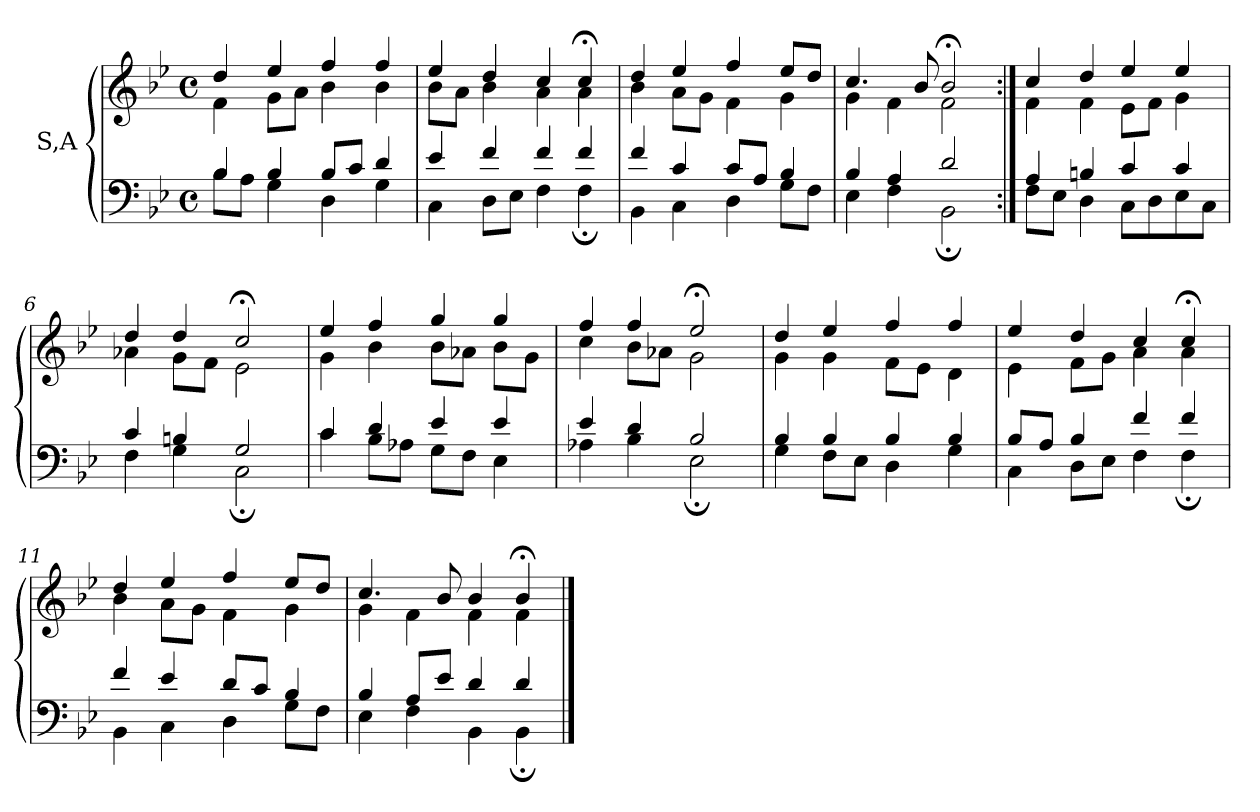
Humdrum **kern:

**kern	**kern
*part1	*part1
*staff2	*staff1
*I"S,A	*
!!LO:LB:g=z
*clefF4	*clefG2
*k[b-e-]	*k[b-e-]
*M4/4	*M4/4
*met(c)	*met(c)
=1	=1
*^	*^
4B-	8B-L	4dd	4f
.	8AJ	.	.
4B-	4G	4ee-	8gL
.	.	.	8aJ
8B-L	4D	4ff	4b-
8cJ	.	.	.
4d	4G	4ff	4b-
=2	=2	=2	=2
4e-	4C	4ee-	8b-L
.	.	.	8aJ
4f	8DL	4dd	4b-
.	8E-J	.	.
4f	4F	4cc	4a
4f	4F;	4cc;<	4a
=3	=3	=3	=3
4f	4BB-	4dd	4b-
4c	4C	4ee-	8aL
.	.	.	8gJ
8cL	4D	4ff	4f
8AJ	.	.	.
4B-	8GL	8ee-L	4g
.	8FJ	8ddJ	.
=4	=4	=4	=4
4B-	4E-	4.cc	4g
4A	4F	.	4f
.	.	8b-	.
2d	2BB-;	2b-;<	2f
!!LO:PB:g=z	!!
=5:|!	=5:|!	=5:|!	=5:|!
4A	8FL	4cc	4f
.	8E-J	.	.
4Bn	4D	4dd	4f
4c	8CL	4ee-	8e-L
.	8D	.	8fJ
4c	8E-	4ee-	4g
.	8CJ	.	.
=6	=6	=6	=6
4c	4F	4dd	4a-X
4Bn	4G	4dd	8gL
.	.	.	8fJ
2G	2C;	2cc;<	2e-
=7	=7	=7	=7
4c	4c	4ee-	4g
4d	8B-L	4ff	4b-
.	8A-XJ	.	.
4e-	8GL	4gg	8b-L
.	8FJ	.	8a-XJ
4e-	4E-	4gg	8b-L
.	.	.	8gJ
=8	=8	=8	=8
4e-	4A-X	4ff	4cc
4d	4B-	4ff	8b-L
.	.	.	8a-XJ
2B-	2E-;	2ee-;<	2g
!!LO:LB:g=z	!!
=9	=9	=9	=9
4B-	4G	4dd	4g
4B-	8FL	4ee-	4g
.	8E-J	.	.
4B-	4D	4ff	8fL
.	.	.	8e-J
4B-	4G	4ff	4d
=10	=10	=10	=10
8B-L	4C	4ee-	4e-
8AJ	.	.	.
4B-	8DL	4dd	8fL
.	8E-J	.	8gJ
4f	4F	4cc	4a
4f	4F;	4cc;<	4a
=11	=11	=11	=11
4f	4BB-	4dd	4b-
4e-	4C	4ee-	8aL
.	.	.	8gJ
8dL	4D	4ff	4f
8cJ	.	.	.
4B-	8GL	8ee-L	4g
.	8FJ	8ddJ	.
=12	=12	=12	=12
4B-	4E-	4.cc	4g
8AL	4F	.	4f
8e-J	.	8b-	.
4d	4BB-	4b-	4f
4d	4BB-;	4b-;<	4f
*v	*v	*	*
*	*v	*v
==	==
*-	*-
